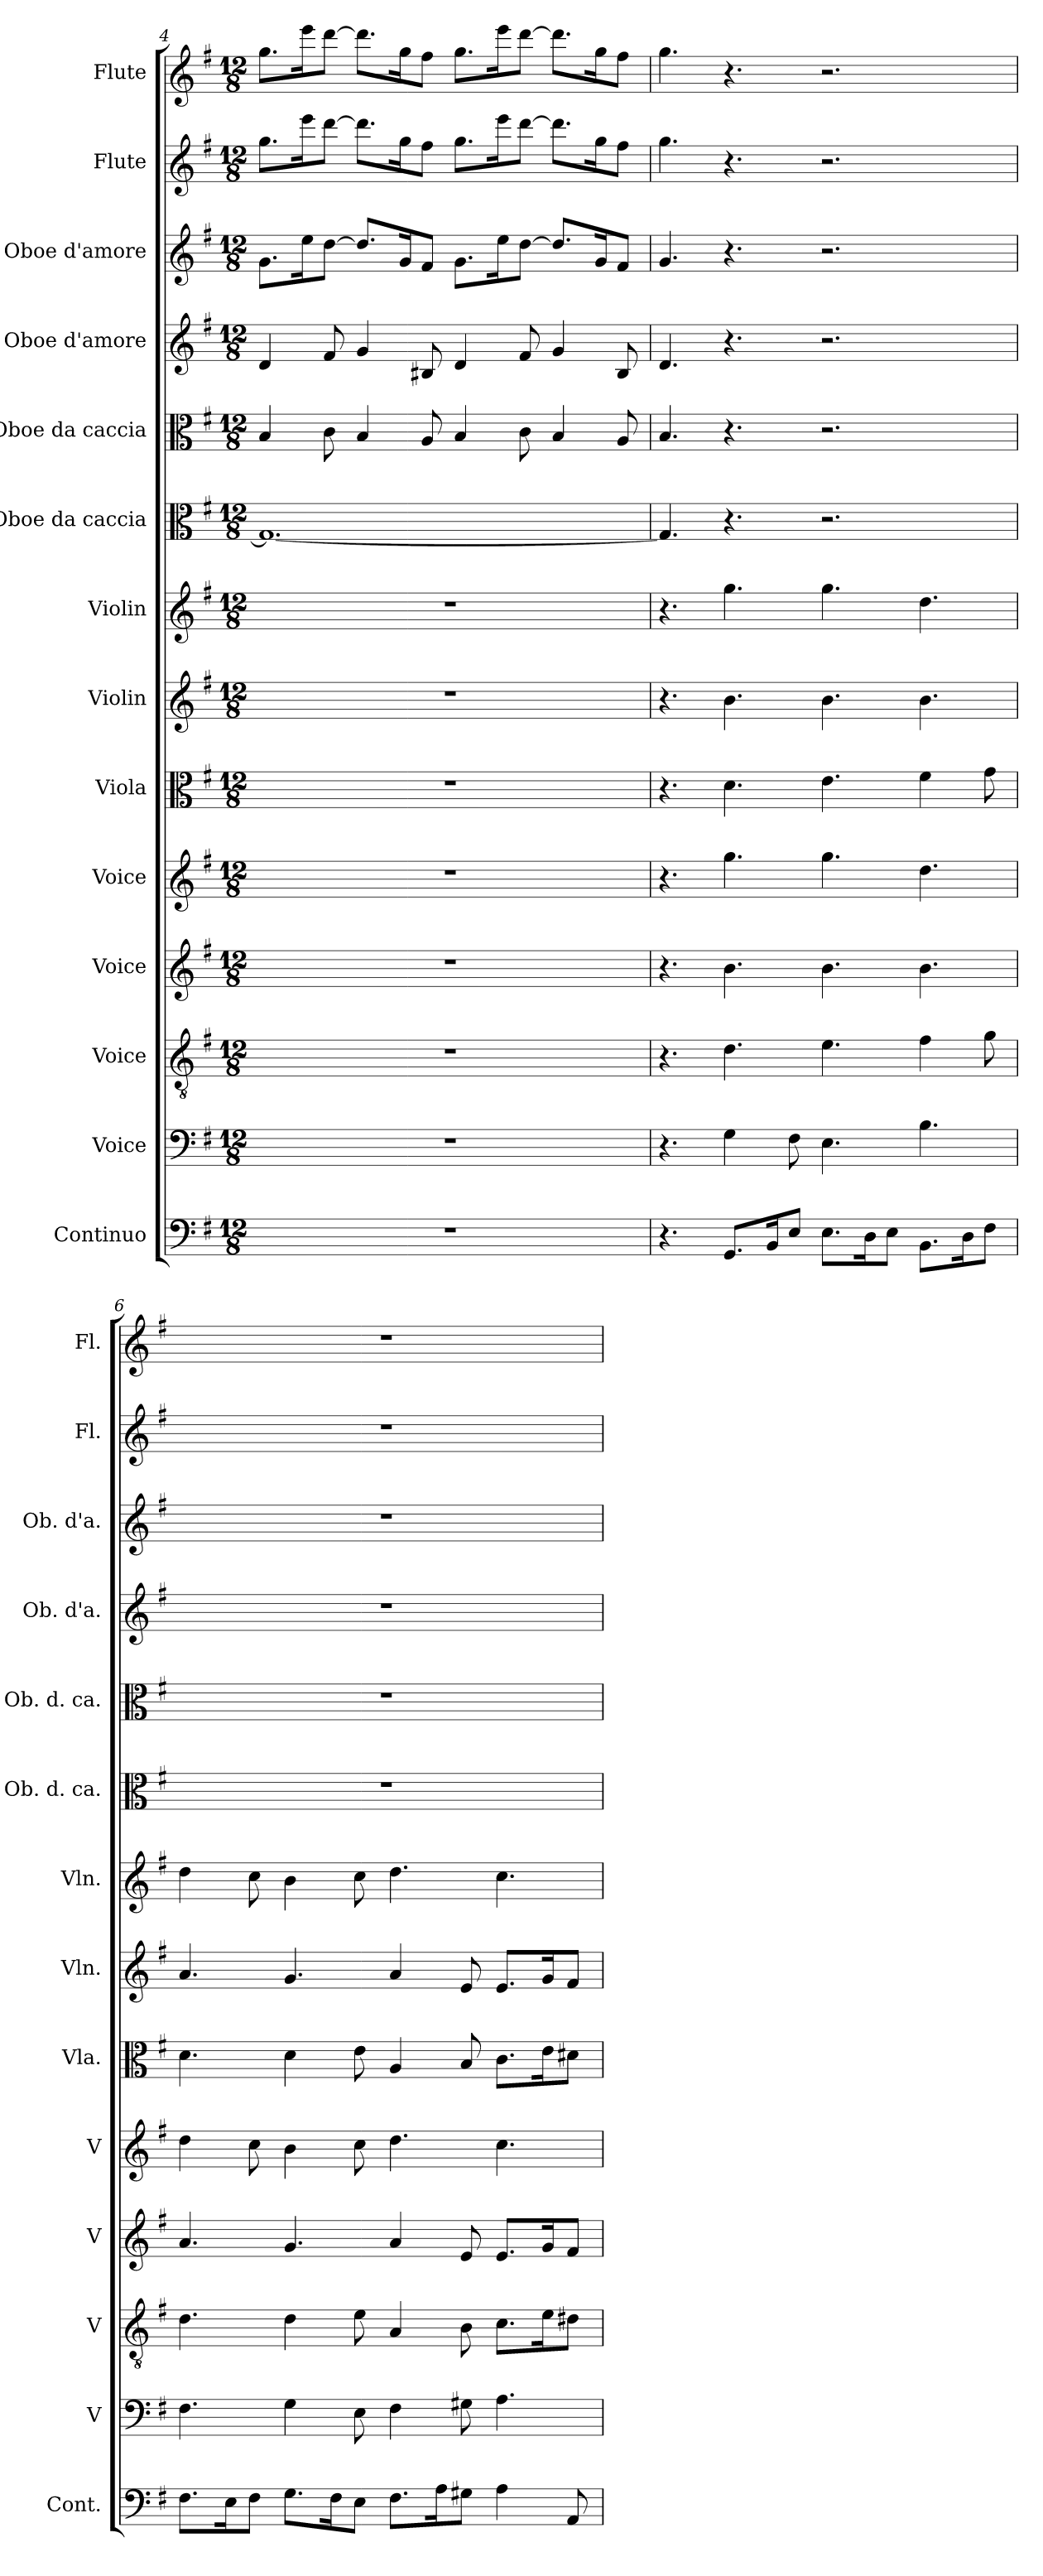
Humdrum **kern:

**kern	**kern	**kern	**kern	**kern	**kern	**kern	**kern	**kern	**kern	**kern	**kern	**kern	**kern
*part14	*part13	*part12	*part11	*part10	*part9	*part8	*part7	*part6	*part5	*part4	*part3	*part2	*part1
*staff14	*staff13	*staff12	*staff11	*staff10	*staff9	*staff8	*staff7	*staff6	*staff5	*staff4	*staff3	*staff2	*staff1
*I"Continuo	*I"Voice	*I"Voice	*I"Voice	*I"Voice	*I"Viola	*I"Violin	*I"Violin	*I"Oboe da caccia	*I"Oboe da caccia	*I"Oboe d'amore	*I"Oboe d'amore	*I"Flute	*I"Flute
*I'Cont.	*I'V	*I'V	*I'V	*I'V	*I'Vla.	*I'Vln.	*I'Vln.	*I'Ob. d. ca.	*I'Ob. d. ca.	*I'Ob. d'a.	*I'Ob. d'a.	*I'Fl.	*I'Fl.
*clefF4	*clefF4	*clefGv2	*clefG2	*clefG2	*clefC3	*clefG2	*clefG2	*clefC3	*clefC3	*clefG2	*clefG2	*clefG2	*clefG2
*k[f#]	*k[f#]	*k[f#]	*k[f#]	*k[f#]	*k[f#]	*k[f#]	*k[f#]	*k[f#]	*k[f#]	*k[f#]	*k[f#]	*k[f#]	*k[f#]
*M12/8	*M12/8	*M12/8	*M12/8	*M12/8	*M12/8	*M12/8	*M12/8	*M12/8	*M12/8	*M12/8	*M12/8	*M12/8	*M12/8
=4	=4	=4	=4	=4	=4	=4	=4	=4	=4	=4	=4	=4	=4
1.r	1.r	1.r	1.r	1.r	1.r	1.r	1.r	1.G_	4B	4d	8.gL	8.ggL	8.ggL
.	.	.	.	.	.	.	.	.	.	.	16eeK	16eeeK	16eeeK
.	.	.	.	.	.	.	.	.	8c	8f#	[8ddJ	[8dddJ	[8dddJ
.	.	.	.	.	.	.	.	.	4B	4g	8.ddL]	8.dddL]	8.dddL]
.	.	.	.	.	.	.	.	.	.	.	16gK	16ggK	16ggK
.	.	.	.	.	.	.	.	.	8A	8B#X	8f#J	8ff#J	8ff#J
.	.	.	.	.	.	.	.	.	4B	4d	8.gL	8.ggL	8.ggL
.	.	.	.	.	.	.	.	.	.	.	16eeK	16eeeK	16eeeK
.	.	.	.	.	.	.	.	.	8c	8f#	[8ddJ	[8dddJ	[8dddJ
.	.	.	.	.	.	.	.	.	4B	4g	8.ddL]	8.dddL]	8.dddL]
.	.	.	.	.	.	.	.	.	.	.	16gK	16ggK	16ggK
.	.	.	.	.	.	.	.	.	8A	8B#	8f#J	8ff#J	8ff#J
=5	=5	=5	=5	=5	=5	=5	=5	=5	=5	=5	=5	=5	=5
4.r	4.r	4.r	4.r	4.r	4.r	4.r	4.r	4.G]	4.B	4.d	4.g	4.gg	4.gg
8.GGL	4G	4.d	4.b	4.gg	4.d	4.b	4.gg	4.r	4.r	4.r	4.r	4.r	4.r
16BBK	.	.	.	.	.	.	.	.	.	.	.	.	.
8EJ	8F#	.	.	.	.	.	.	.	.	.	.	.	.
8.EL	4.E	4.e	4.b	4.gg	4.e	4.b	4.gg	2.r	2.r	2.r	2.r	2.r	2.r
16DK	.	.	.	.	.	.	.	.	.	.	.	.	.
8EJ	.	.	.	.	.	.	.	.	.	.	.	.	.
8.BBL	4.B	4f#	4.b	4.dd	4f#	4.b	4.dd	.	.	.	.	.	.
16DK	.	.	.	.	.	.	.	.	.	.	.	.	.
8F#J	.	8g	.	.	8g	.	.	.	.	.	.	.	.
=6	=6	=6	=6	=6	=6	=6	=6	=6	=6	=6	=6	=6	=6
8.F#L	4.F#	4.d	4.a	4dd	4.d	4.a	4dd	1.r	1.r	1.r	1.r	1.r	1.r
16EK	.	.	.	.	.	.	.	.	.	.	.	.	.
8F#J	.	.	.	8cc	.	.	8cc	.	.	.	.	.	.
8.GL	4G	4d	4.g	4b	4d	4.g	4b	.	.	.	.	.	.
16F#K	.	.	.	.	.	.	.	.	.	.	.	.	.
8EJ	8E	8e	.	8cc	8e	.	8cc	.	.	.	.	.	.
8.F#L	4F#	4A	4a	4.dd	4A	4a	4.dd	.	.	.	.	.	.
16AK	.	.	.	.	.	.	.	.	.	.	.	.	.
8G#XJ	8G#X	8B	8e	.	8B	8e	.	.	.	.	.	.	.
4A	4.A	8.cL	8.eL	4.cc	8.cL	8.eL	4.cc	.	.	.	.	.	.
.	.	16eK	16gK	.	16eK	16gK	.	.	.	.	.	.	.
8AA	.	8d#XJ	8f#J	.	8d#XJ	8f#J	.	.	.	.	.	.	.
=	=	=	=	=	=	=	=	=	=	=	=	=	=
*-	*-	*-	*-	*-	*-	*-	*-	*-	*-	*-	*-	*-	*-
